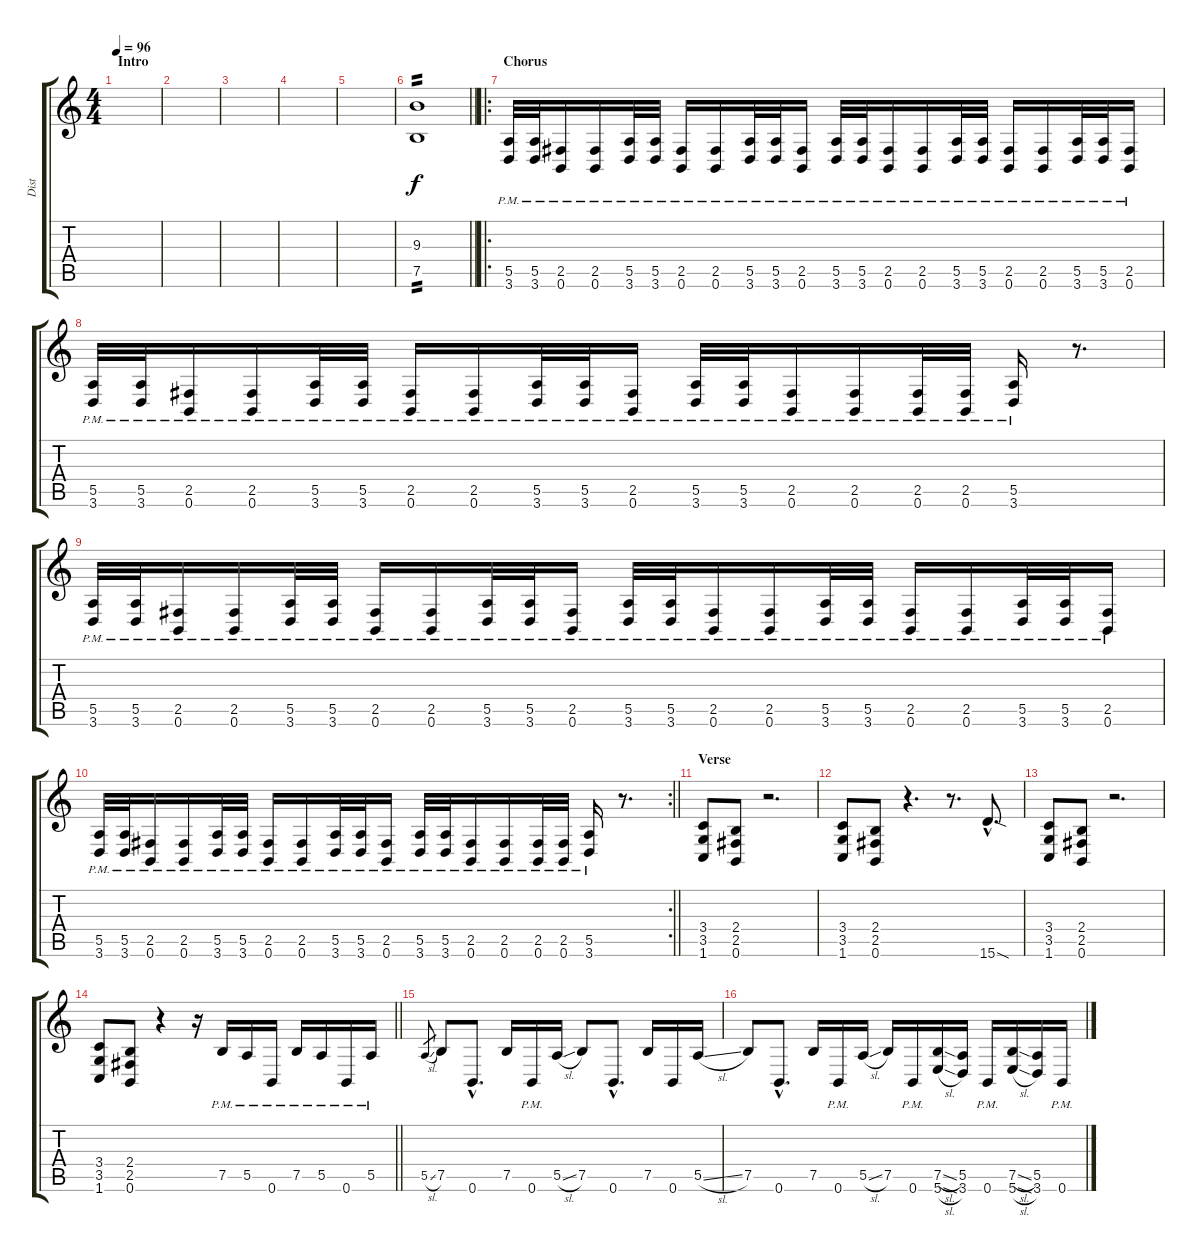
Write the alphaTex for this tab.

\track ("Dist" "Dist") {instrument distortionguitar}
\staff {score tabs}
\tuning (B3 Gb3 D3 A2 E2 B1) {hide}
\ts (4 4)
\section ("" "Intro")
\tempo 96
\clef g2
\ks c
|
|
|
|
|
\barLineRight lightlight
(9.3 7.5).1{tp 2 volume 16} |
\ro
\section ("" "Chorus")
(5.5{pm} 3.6{pm}).32 (5.5{pm} 3.6{pm}).32 (2.5{pm} 0.6{pm}).16 (2.5{pm} 0.6{pm}).16 (5.5{pm} 3.6{pm}).32 (5.5{pm} 3.6{pm}).32 (2.5{pm} 0.6{pm}).16 (2.5{pm} 0.6{pm}).16 (5.5{pm} 3.6{pm}).32 (5.5{pm} 3.6{pm}).32 (2.5{pm} 0.6{pm}).16 (5.5{pm} 3.6{pm}).32 (5.5{pm} 3.6{pm}).32 (2.5{pm} 0.6{pm}).16 (2.5{pm} 0.6{pm}).16 (5.5{pm} 3.6{pm}).32 (5.5{pm} 3.6{pm}).32 (2.5{pm} 0.6{pm}).16 (2.5{pm} 0.6{pm}).16 (5.5{pm} 3.6{pm}).32 (5.5{pm} 3.6{pm}).32 (2.5{pm} 0.6{pm}).16 |
(5.5{pm} 3.6{pm}).32 (5.5{pm} 3.6{pm}).32 (2.5{pm} 0.6{pm}).16 (2.5{pm} 0.6{pm}).16 (5.5{pm} 3.6{pm}).32 (5.5{pm} 3.6{pm}).32 (2.5{pm} 0.6{pm}).16 (2.5{pm} 0.6{pm}).16 (5.5{pm} 3.6{pm}).32 (5.5{pm} 3.6{pm}).32 (2.5{pm} 0.6{pm}).16 (5.5{pm} 3.6{pm}).32 (5.5{pm} 3.6{pm}).32 (2.5{pm} 0.6{pm}).16 (2.5{pm} 0.6{pm}).16 (2.5{pm} 0.6{pm}).32 (2.5{pm} 0.6{pm}).32 (5.5{pm} 3.6{pm}).16 r.8{d} |
(5.5{pm} 3.6{pm}).32 (5.5{pm} 3.6{pm}).32 (2.5{pm} 0.6{pm}).16 (2.5{pm} 0.6{pm}).16 (5.5{pm} 3.6{pm}).32 (5.5{pm} 3.6{pm}).32 (2.5{pm} 0.6{pm}).16 (2.5{pm} 0.6{pm}).16 (5.5{pm} 3.6{pm}).32 (5.5{pm} 3.6{pm}).32 (2.5{pm} 0.6{pm}).16 (5.5{pm} 3.6{pm}).32 (5.5{pm} 3.6{pm}).32 (2.5{pm} 0.6{pm}).16 (2.5{pm} 0.6{pm}).16 (5.5{pm} 3.6{pm}).32 (5.5{pm} 3.6{pm}).32 (2.5{pm} 0.6{pm}).16 (2.5{pm} 0.6{pm}).16 (5.5{pm} 3.6{pm}).32 (5.5{pm} 3.6{pm}).32 (2.5{pm} 0.6{pm}).16 |
\rc 2
\barLineRight lightlight
(5.5{pm} 3.6{pm}).32 (5.5{pm} 3.6{pm}).32 (2.5{pm} 0.6{pm}).16 (2.5{pm} 0.6{pm}).16 (5.5{pm} 3.6{pm}).32 (5.5{pm} 3.6{pm}).32 (2.5{pm} 0.6{pm}).16 (2.5{pm} 0.6{pm}).16 (5.5{pm} 3.6{pm}).32 (5.5{pm} 3.6{pm}).32 (2.5{pm} 0.6{pm}).16 (5.5{pm} 3.6{pm}).32 (5.5{pm} 3.6{pm}).32 (2.5{pm} 0.6{pm}).16 (2.5{pm} 0.6{pm}).16 (2.5{pm} 0.6{pm}).32 (2.5{pm} 0.6{pm}).32 (5.5{pm} 3.6{pm}).16 r.8{d} |
\section ("" "Verse")
(3.4 3.5 1.6).8 (2.4 2.5 0.6).8 r.2{d} |
(3.4 3.5 1.6).8 (2.4 2.5 0.6).8 r.4{d} r.8{d} 15.6{sod hac}.8{d} |
(3.4 3.5 1.6).8 (2.4 2.5 0.6).8 r.2{d} |
\barLineRight lightlight
(3.4 3.5 1.6).8 (2.4 2.5 0.6).8 r.4 r.16 7.5{pm}.16 5.5{pm}.16 0.6{pm}.16 7.5{pm}.16 5.5{pm}.16 0.6{pm}.16 5.5{pm}.16 |
\section ("" "")
5.5{sl}.8{gr} 7.5.8 0.6{hac}.8{d} 7.5.16 0.6{pm}.16 5.5{sl}.16 7.5.8 0.6{hac}.8{d} 7.5.16 0.6.16 5.5{sl}.16 |
7.5.8 0.6{hac}.8{d} 7.5.16 0.6{pm}.16 5.5{sl}.16 7.5.16 0.6{pm}.16 (7.5{sl} 5.6{sl}).16 (5.5 3.6).16 0.6{pm}.16 (7.5{sl} 5.6{sl}).16 (5.5 3.6).16 0.6{pm}.16
